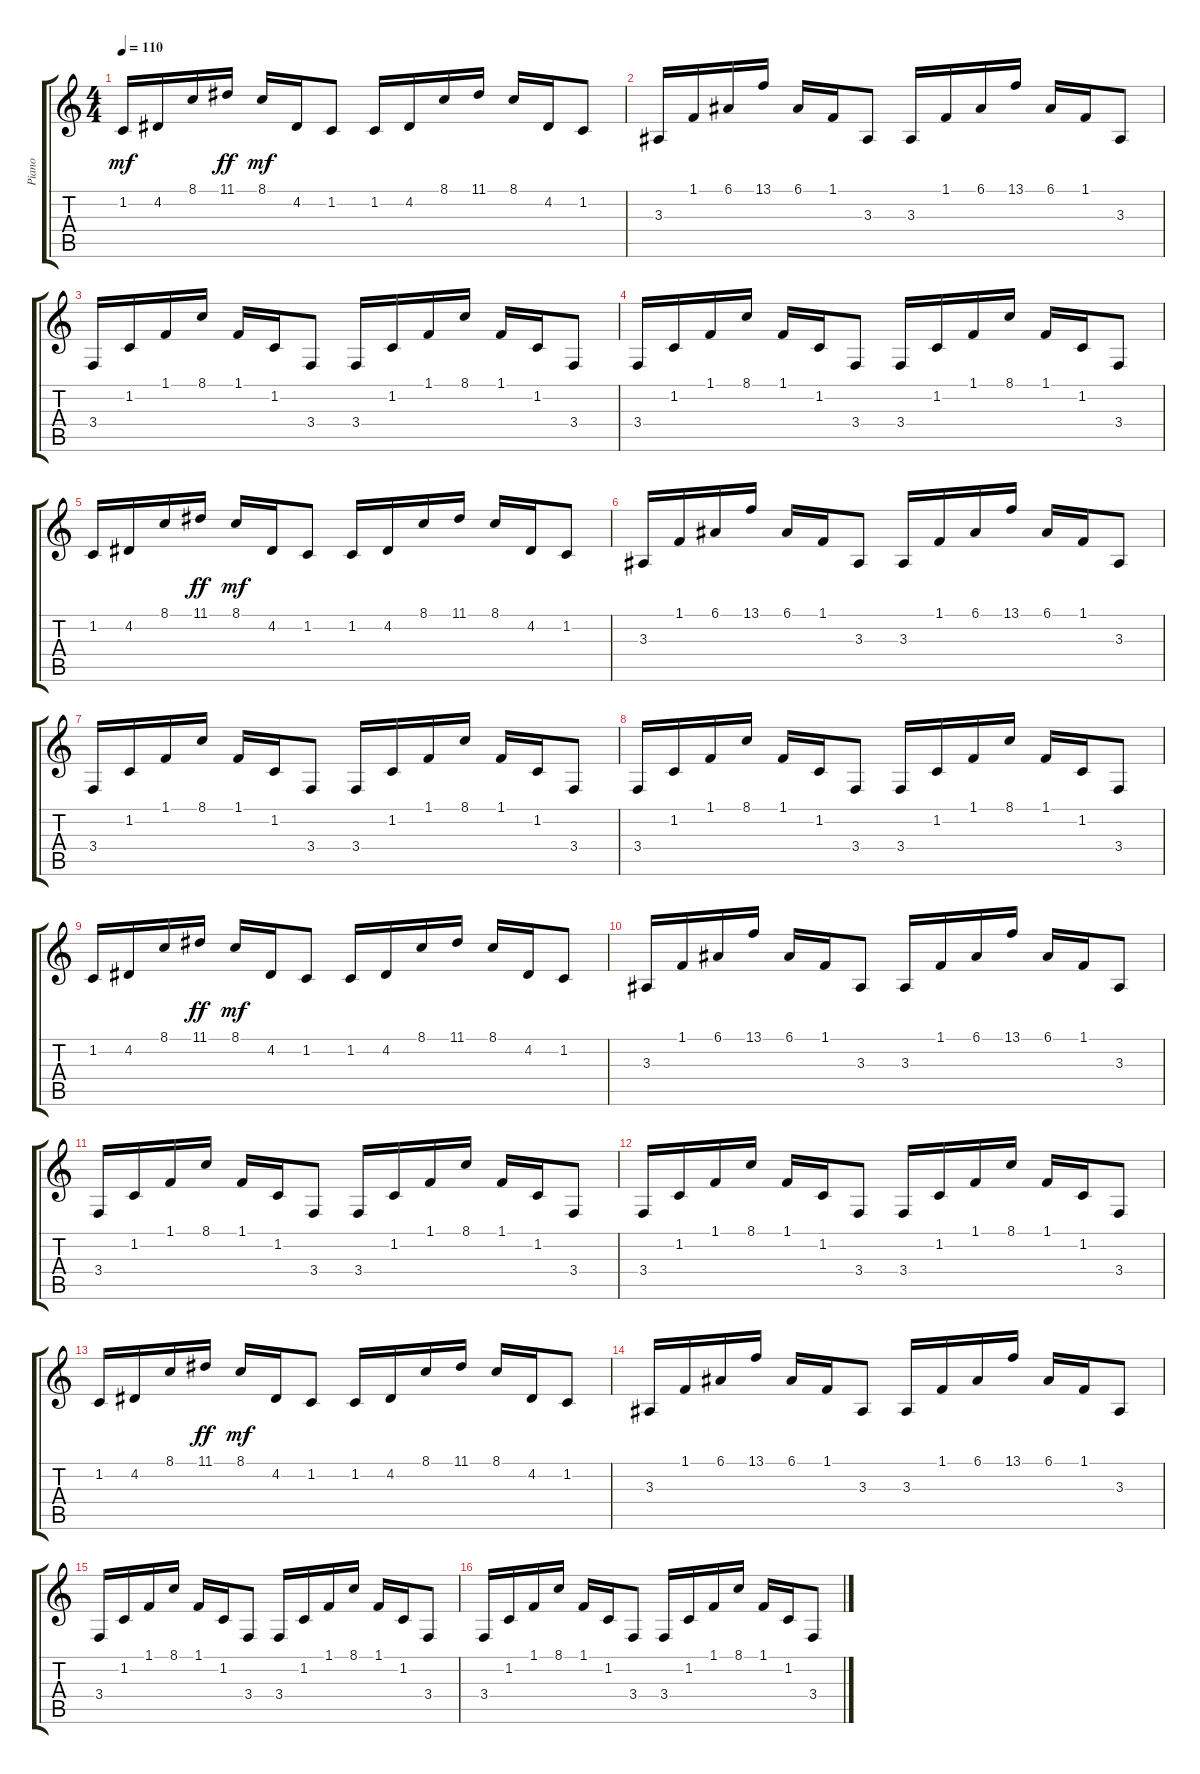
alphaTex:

\track ("Piano" "Piano") {instrument acousticgrandpiano}
\staff {score tabs}
\tuning (E4 B3 G3 D3 A2 E2) {hide}
\ts (4 4)
\tempo 110
\clef g2
\ks c
1.2.16{dy mf} 4.2.16 8.1.16 11.1.16{dy ff} 8.1.16{dy mf} 4.2.16 1.2.8 1.2.16 4.2.16 8.1.16 11.1.16 8.1.16 4.2.16 1.2.8 |
3.3.16 1.1.16 6.1.16 13.1.16 6.1.16 1.1.16 3.3.8 3.3.16 1.1.16 6.1.16 13.1.16 6.1.16 1.1.16 3.3.8 |
3.4.16 1.2.16 1.1.16 8.1.16 1.1.16 1.2.16 3.4.8 3.4.16 1.2.16 1.1.16 8.1.16 1.1.16 1.2.16 3.4.8 |
3.4.16 1.2.16 1.1.16 8.1.16 1.1.16 1.2.16 3.4.8 3.4.16 1.2.16 1.1.16 8.1.16 1.1.16 1.2.16 3.4.8 |
1.2.16 4.2.16 8.1.16 11.1.16{dy ff} 8.1.16{dy mf} 4.2.16 1.2.8 1.2.16 4.2.16 8.1.16 11.1.16 8.1.16 4.2.16 1.2.8 |
3.3.16 1.1.16 6.1.16 13.1.16 6.1.16 1.1.16 3.3.8 3.3.16 1.1.16 6.1.16 13.1.16 6.1.16 1.1.16 3.3.8 |
3.4.16 1.2.16 1.1.16 8.1.16 1.1.16 1.2.16 3.4.8 3.4.16 1.2.16 1.1.16 8.1.16 1.1.16 1.2.16 3.4.8 |
3.4.16 1.2.16 1.1.16 8.1.16 1.1.16 1.2.16 3.4.8 3.4.16 1.2.16 1.1.16 8.1.16 1.1.16 1.2.16 3.4.8 |
1.2.16 4.2.16 8.1.16 11.1.16{dy ff} 8.1.16{dy mf} 4.2.16 1.2.8 1.2.16 4.2.16 8.1.16 11.1.16 8.1.16 4.2.16 1.2.8 |
3.3.16 1.1.16 6.1.16 13.1.16 6.1.16 1.1.16 3.3.8 3.3.16 1.1.16 6.1.16 13.1.16 6.1.16 1.1.16 3.3.8 |
3.4.16 1.2.16 1.1.16 8.1.16 1.1.16 1.2.16 3.4.8 3.4.16 1.2.16 1.1.16 8.1.16 1.1.16 1.2.16 3.4.8 |
3.4.16 1.2.16 1.1.16 8.1.16 1.1.16 1.2.16 3.4.8 3.4.16 1.2.16 1.1.16 8.1.16 1.1.16 1.2.16 3.4.8 |
1.2.16 4.2.16 8.1.16 11.1.16{dy ff} 8.1.16{dy mf} 4.2.16 1.2.8 1.2.16 4.2.16 8.1.16 11.1.16 8.1.16 4.2.16 1.2.8 |
3.3.16 1.1.16 6.1.16 13.1.16 6.1.16 1.1.16 3.3.8 3.3.16 1.1.16 6.1.16 13.1.16 6.1.16 1.1.16 3.3.8 |
3.4.16 1.2.16 1.1.16 8.1.16 1.1.16 1.2.16 3.4.8 3.4.16 1.2.16 1.1.16 8.1.16 1.1.16 1.2.16 3.4.8 |
3.4.16 1.2.16 1.1.16 8.1.16 1.1.16 1.2.16 3.4.8 3.4.16 1.2.16 1.1.16 8.1.16 1.1.16 1.2.16 3.4.8
